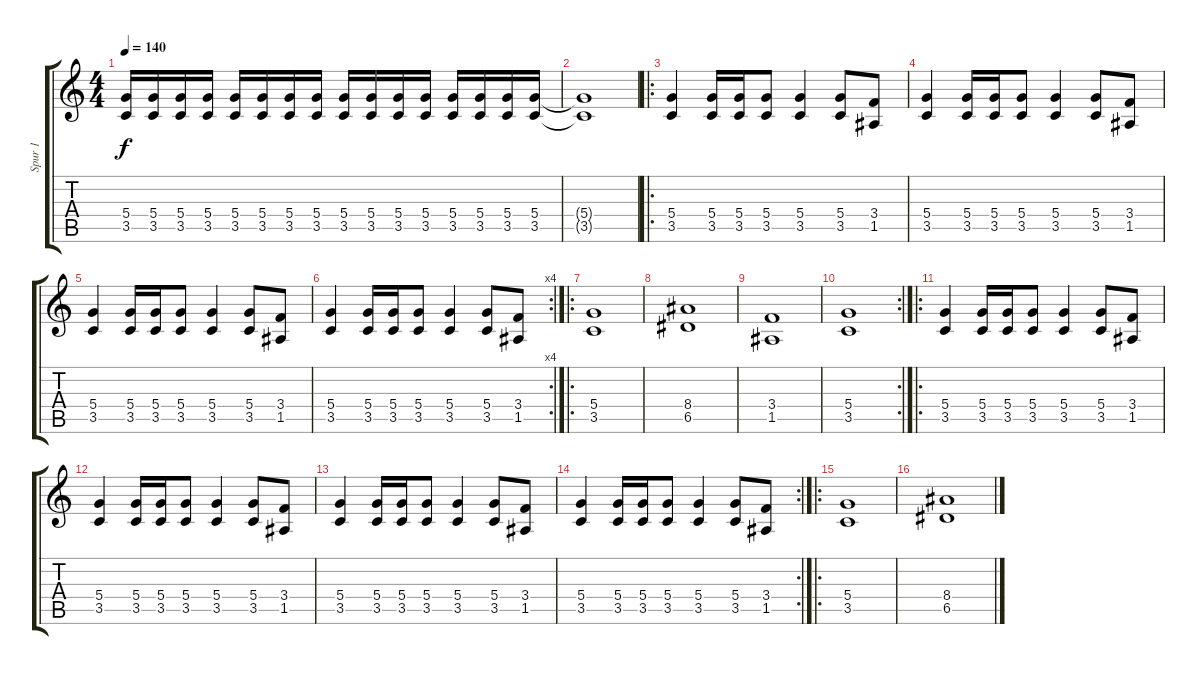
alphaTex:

\track ("Spur 1" "Spur 1") {instrument distortionguitar}
\staff {score tabs}
\tuning (E4 B3 G3 D3 A2 E2) {hide}
\ts (4 4)
\tempo 140
\clef g2
\ks c
(5.4 3.5).16{dy f} (5.4 3.5).16 (5.4 3.5).16 (5.4 3.5).16 (5.4 3.5).16 (5.4 3.5).16 (5.4 3.5).16 (5.4 3.5).16 (5.4 3.5).16 (5.4 3.5).16 (5.4 3.5).16 (5.4 3.5).16 (5.4 3.5).16 (5.4 3.5).16 (5.4 3.5).16 (5.4 3.5).16 |
(5.4{t} 3.5{t}).1 |
\ro
(5.4 3.5).4 (5.4 3.5).16 (5.4 3.5).16 (5.4 3.5).8 (5.4 3.5).4 (5.4 3.5).8 (3.4 1.5).8 |
(5.4 3.5).4 (5.4 3.5).16 (5.4 3.5).16 (5.4 3.5).8 (5.4 3.5).4 (5.4 3.5).8 (3.4 1.5).8 |
(5.4 3.5).4 (5.4 3.5).16 (5.4 3.5).16 (5.4 3.5).8 (5.4 3.5).4 (5.4 3.5).8 (3.4 1.5).8 |
\rc 4
(5.4 3.5).4 (5.4 3.5).16 (5.4 3.5).16 (5.4 3.5).8 (5.4 3.5).4 (5.4 3.5).8 (3.4 1.5).8 |
\ro
(5.4 3.5).1 |
(8.4 6.5).1 |
(3.4 1.5).1 |
\rc 2
(5.4 3.5).1 |
\ro
(5.4 3.5).4 (5.4 3.5).16 (5.4 3.5).16 (5.4 3.5).8 (5.4 3.5).4 (5.4 3.5).8 (3.4 1.5).8 |
(5.4 3.5).4 (5.4 3.5).16 (5.4 3.5).16 (5.4 3.5).8 (5.4 3.5).4 (5.4 3.5).8 (3.4 1.5).8 |
(5.4 3.5).4 (5.4 3.5).16 (5.4 3.5).16 (5.4 3.5).8 (5.4 3.5).4 (5.4 3.5).8 (3.4 1.5).8 |
\rc 2
(5.4 3.5).4 (5.4 3.5).16 (5.4 3.5).16 (5.4 3.5).8 (5.4 3.5).4 (5.4 3.5).8 (3.4 1.5).8 |
\ro
(5.4 3.5).1 |
(8.4 6.5).1
